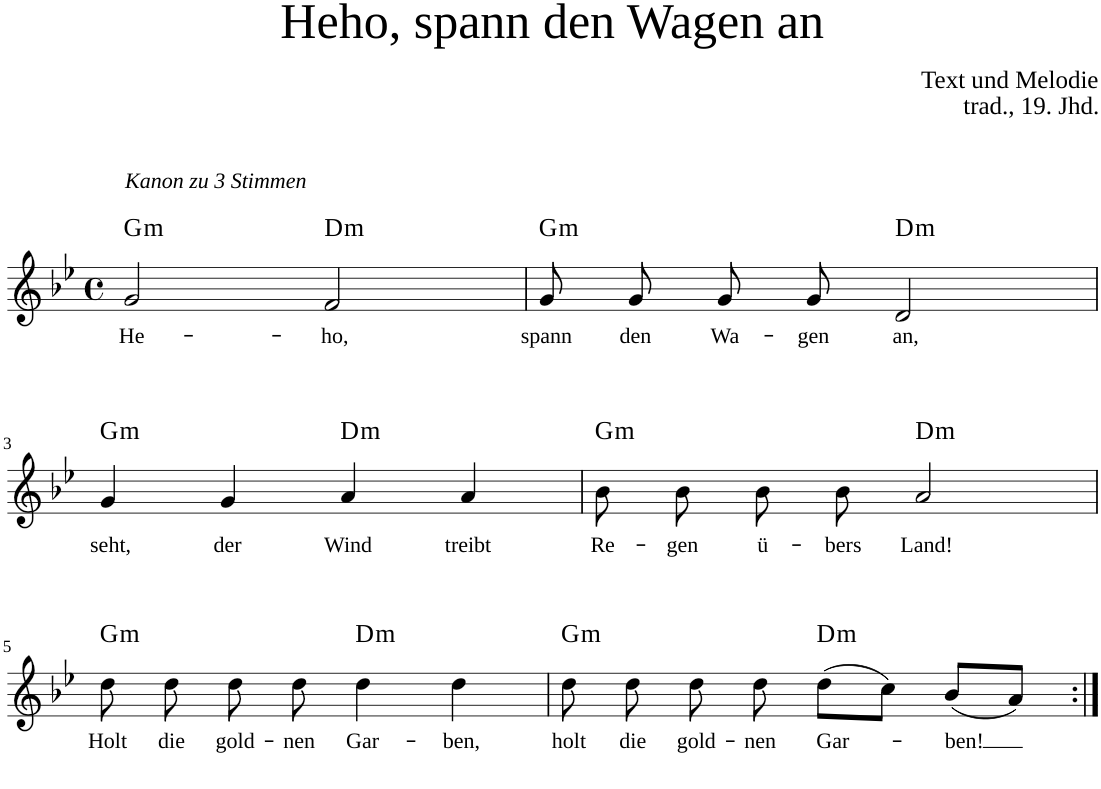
**kern	**text	**harte
*part1	*part1	*part1
*staff1	*staff1	*
*clefG2	*	*
*k[b-e-]	*	*
*B-:	*	*
*M4/4	*	*
*met(c)	*	*
=1	=1	=1
!LO:TX:a:i:t=Kanon zu 3 Stimmen	!	!
!	!LO:LY:b	!LO:H:kt=m
2g/	He-	G:min
!	!LO:LY:b	!LO:H:kt=m
2f/	-ho,	D:min
=2	=2	=2
!	!LO:LY:b	!LO:H:kt=m
8g/	spann	G:min
!	!LO:LY:b	!
8g/	den	.
!	!LO:LY:b	!
8g/	Wa-	.
!	!LO:LY:b	!
8g/	-gen	.
!	!LO:LY:b	!LO:H:kt=m
2d/	an,	D:min
!!LO:LB:g=z
=3	=3	=3
!	!LO:LY:b	!LO:H:kt=m
4g/	seht,	G:min
!	!LO:LY:b	!
4g/	der	.
!	!LO:LY:b	!LO:H:kt=m
4a/	Wind	D:min
!	!LO:LY:b	!
4a/	treibt	.
=4	=4	=4
!	!LO:LY:b	!LO:H:kt=m
8b-\	Re-	G:min
!	!LO:LY:b	!
8b-\	-gen	.
!	!LO:LY:b	!
8b-\	ü-	.
!	!LO:LY:b	!
8b-\	-bers	.
!	!LO:LY:b	!LO:H:kt=m
2a/	Land!	D:min
!!LO:LB:g=z
=5	=5	=5
!	!LO:LY:b	!LO:H:kt=m
8dd\	Holt	G:min
!	!LO:LY:b	!
8dd\	die	.
!	!LO:LY:b	!
8dd\	gold-	.
!	!LO:LY:b	!
8dd\	-nen	.
!	!LO:LY:b	!LO:H:kt=m
4dd\	Gar-	D:min
!	!LO:LY:b	!
4dd\	-ben,	.
=6	=6	=6
!	!LO:LY:b	!LO:H:kt=m
8dd\	holt	G:min
!	!LO:LY:b	!
8dd\	die	.
!	!LO:LY:b	!
8dd\	gold-	.
!	!LO:LY:b	!
8dd\	-nen	.
!	!LO:LY:b	!LO:H:kt=m
(8dd\L	Gar-	D:min
8cc\J)	.	.
!	!LO:LY:b	!
(8b-/L	-ben!	.
8a/J)	.	.
=:|!	=:|!	=:|!
*-	*-	*-
